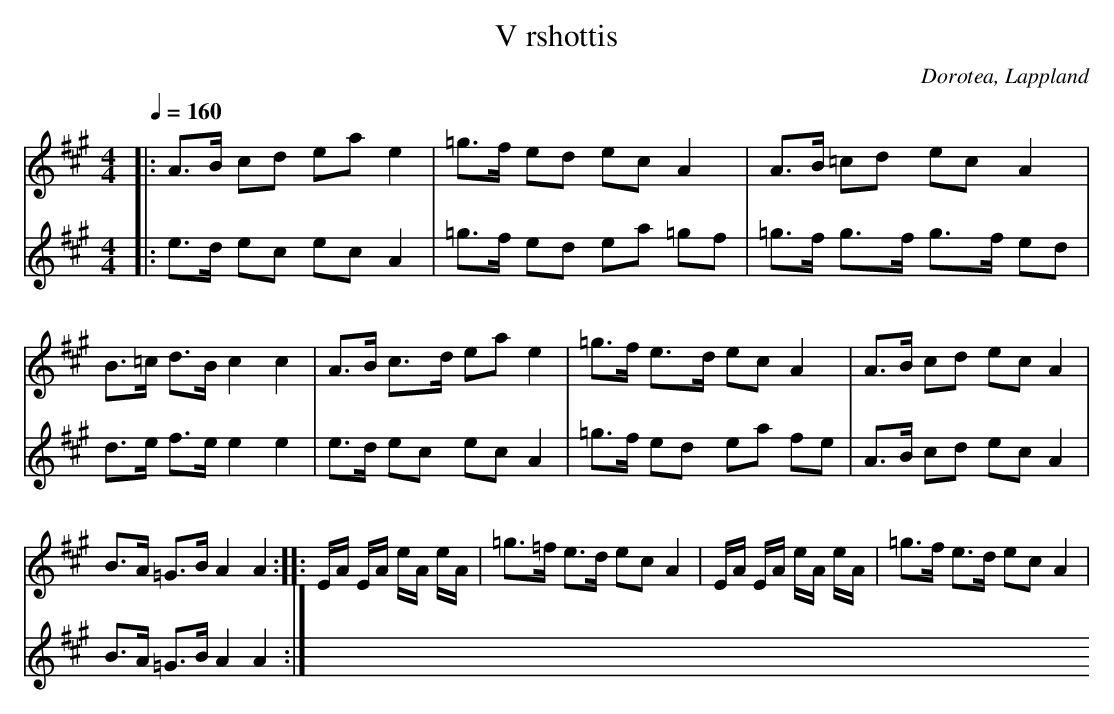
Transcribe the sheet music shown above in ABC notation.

X:1
T:V rshottis
O:Dorotea, Lappland
M:4/4
L:1/16
Q:1/4=160
K:A
V:1
|: A3B c2d2 e2a2 e4 | =g3f e2d2 e2c2 A4 | A3B =c2d2 e2c2 A4 |B3=c d3B c4 c4  | A3B c3d e2a2 e4 | =g3f e3d e2c2 A4 | A3B c2d2 e2c2 A4 |B3A =G3B A4 A4:||:EA EA eA eA |=g3=f e3d e2c2 A4 |EA EA eA eA |=g3f e3d e2c2 A4 |
V:2
|:  e3d e2c2  e2c2 A4 | =g3f e2d2 e2a2 =g2f2 | =g3f g3f g3f e2d2 |d3e f3e e4 e4  |e3d e2c2 e2c2 A4 | =g3f e2d2 e2a2 f2e2 |A3B c2d2 e2c2 A4  |B3A =G3B A4 A4 :|
